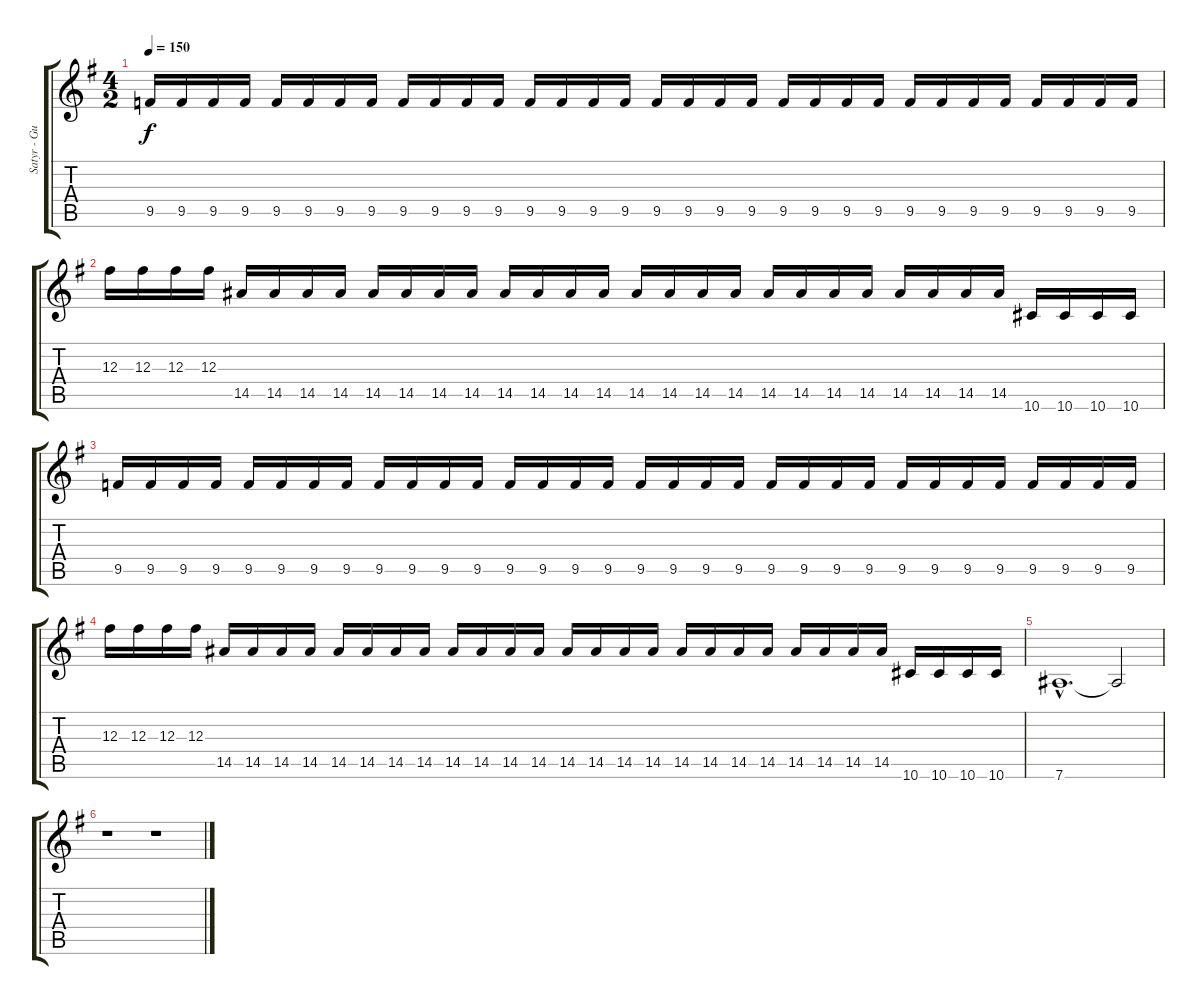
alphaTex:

\track ("Satyr - Guitar II" "Satyr - Gu") {instrument distortionguitar}
\staff {score tabs}
\tuning (Eb4 Bb3 Gb3 Db3 Ab2 Eb2) {hide}
\ts (4 2)
\tempo 150
\clef g2
\ks eminor
9.5.16{dy f} 9.5.16 9.5.16 9.5.16 9.5.16 9.5.16 9.5.16 9.5.16 9.5.16 9.5.16 9.5.16 9.5.16 9.5.16 9.5.16 9.5.16 9.5.16 9.5.16 9.5.16 9.5.16 9.5.16 9.5.16 9.5.16 9.5.16 9.5.16 9.5.16 9.5.16 9.5.16 9.5.16 9.5.16 9.5.16 9.5.16 9.5.16 |
12.3.16 12.3.16 12.3.16 12.3.16 14.5.16 14.5.16 14.5.16 14.5.16 14.5.16 14.5.16 14.5.16 14.5.16 14.5.16 14.5.16 14.5.16 14.5.16 14.5.16 14.5.16 14.5.16 14.5.16 14.5.16 14.5.16 14.5.16 14.5.16 14.5.16 14.5.16 14.5.16 14.5.16 10.6.16 10.6.16 10.6.16 10.6.16 |
9.5.16 9.5.16 9.5.16 9.5.16 9.5.16 9.5.16 9.5.16 9.5.16 9.5.16 9.5.16 9.5.16 9.5.16 9.5.16 9.5.16 9.5.16 9.5.16 9.5.16 9.5.16 9.5.16 9.5.16 9.5.16 9.5.16 9.5.16 9.5.16 9.5.16 9.5.16 9.5.16 9.5.16 9.5.16 9.5.16 9.5.16 9.5.16 |
12.3.16 12.3.16 12.3.16 12.3.16 14.5.16 14.5.16 14.5.16 14.5.16 14.5.16 14.5.16 14.5.16 14.5.16 14.5.16 14.5.16 14.5.16 14.5.16 14.5.16 14.5.16 14.5.16 14.5.16 14.5.16 14.5.16 14.5.16 14.5.16 14.5.16 14.5.16 14.5.16 14.5.16 10.6.16 10.6.16 10.6.16 10.6.16 |
7.6{hac}.1{d volume 5} 7.6{t}.2 |
r.1 r.1
